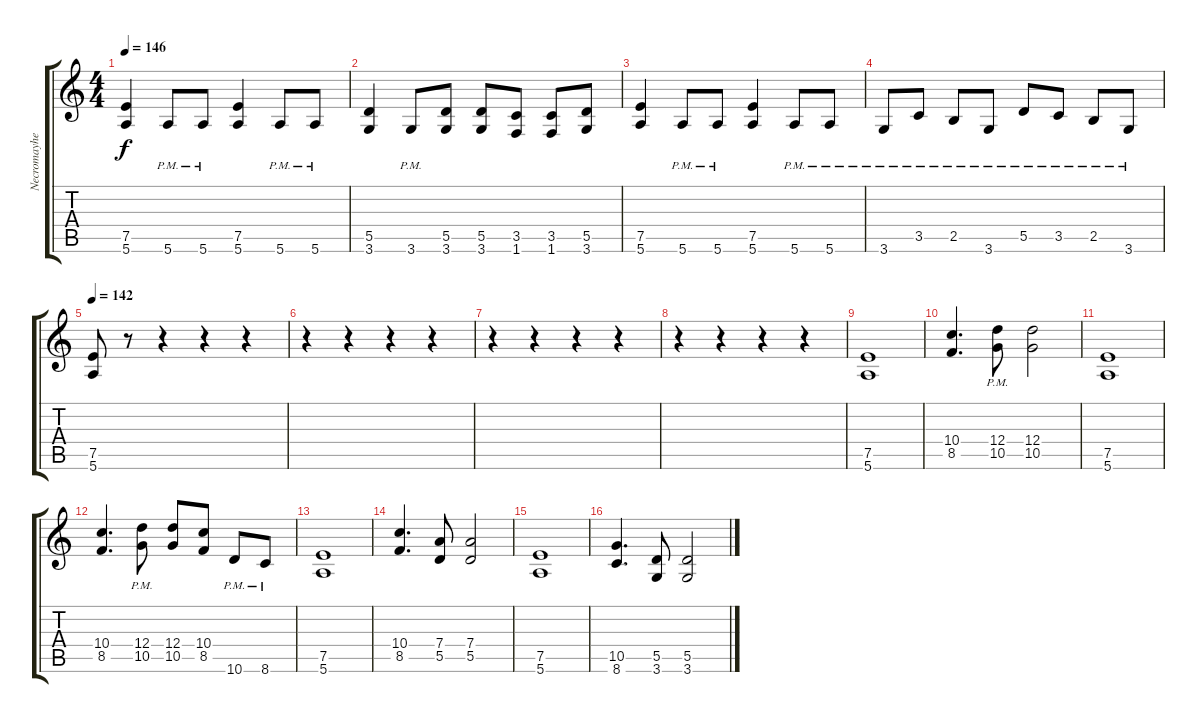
\track ("Necromayhem" "Necromayhe") {instrument distortionguitar}
\staff {score tabs}
\tuning (E4 B3 G3 D3 A2 E2) {hide}
\ts (4 4)
\tempo 146
\clef g2
\ks c
(7.5 5.6).4{dy f volume 5} 5.6{pm}.8 5.6{pm}.8 (7.5 5.6).4 5.6{pm}.8 5.6{pm}.8 |
(5.5 3.6).4 3.6{pm}.8 (5.5 3.6).8 (5.5 3.6).8 (3.5 1.6).8 (3.5 1.6).8 (5.5 3.6).8 |
(7.5 5.6).4 5.6{pm}.8 5.6{pm}.8 (7.5 5.6).4 5.6{pm}.8 5.6{pm}.8 |
3.6{pm}.8 3.5{pm}.8 2.5{pm}.8 3.6{pm}.8 5.5{pm}.8 3.5{pm}.8 2.5{pm}.8 3.6{pm}.8 |
\tempo 142
(7.5 5.6).8 r.8 r.4 r.4 r.4 |
r.4 r.4 r.4 r.4 |
r.4 r.4 r.4 r.4 |
r.4 r.4 r.4 r.4 |
(7.5 5.6).1{volume 13} |
(10.4 8.5).4{d} (12.4 10.5{pm}).8 (12.4 10.5).2 |
(7.5 5.6).1 |
(10.4 8.5).4{d} (12.4 10.5{pm}).8 (12.4 10.5).8 (10.4 8.5).8 10.6{pm}.8 8.6{pm}.8 |
(7.5 5.6).1 |
(10.4 8.5).4{d} (7.4 5.5).8 (7.4 5.5).2 |
(7.5 5.6).1 |
(10.5 8.6).4{d} (5.5 3.6).8 (5.5 3.6).2
